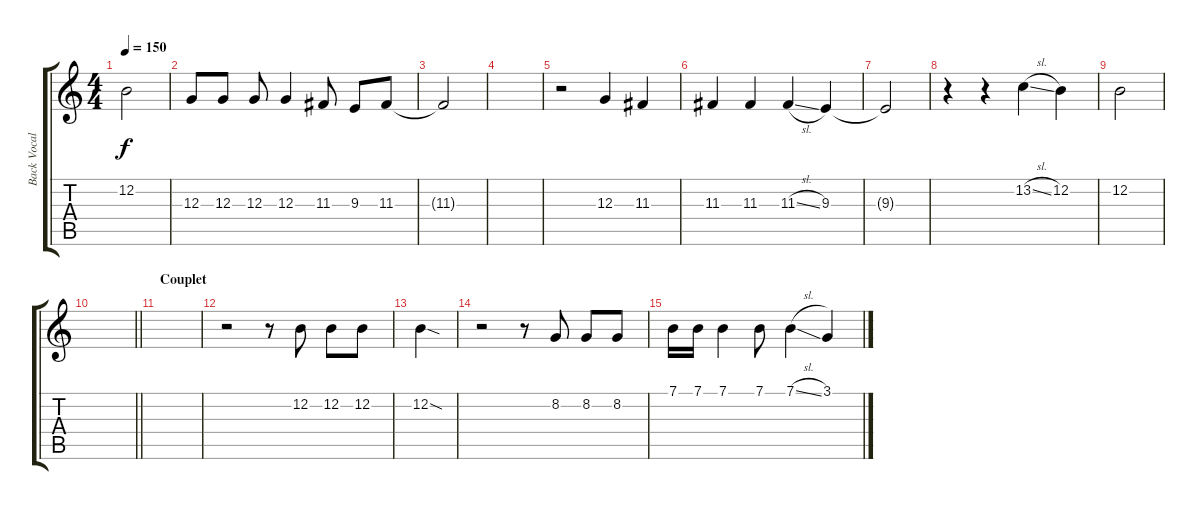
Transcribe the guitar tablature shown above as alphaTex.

\track ("Back Vocals" "Back Vocal") {instrument lead2sawtooth}
\staff {score tabs}
\tuning (E4 B3 G3 D3 A2 E2) {hide}
\ts (4 4)
\tempo 150
\clef g2
\ks c
12.2.2{dy f} |
12.3.8 12.3.8 12.3.8 12.3.4 11.3.8 9.3.8 11.3.8 |
11.3{t}.2 |
|
r.2 12.3.4 11.3.4 |
11.3.4 11.3.4 11.3{sl}.4 9.3.4 |
9.3{t}.2 |
r.4 r.4 13.2{sl}.4 12.2.4 |
12.2.2 |
\barLineRight lightlight
|
\section ("" "Couplet")
|
r.2 r.8 12.2.8 12.2.8 12.2.8 |
12.2{sod}.4 |
r.2 r.8 8.2.8 8.2.8 8.2.8 |
7.1.16 7.1.16 7.1.4 7.1.8 7.1{sl}.4 3.1.4
